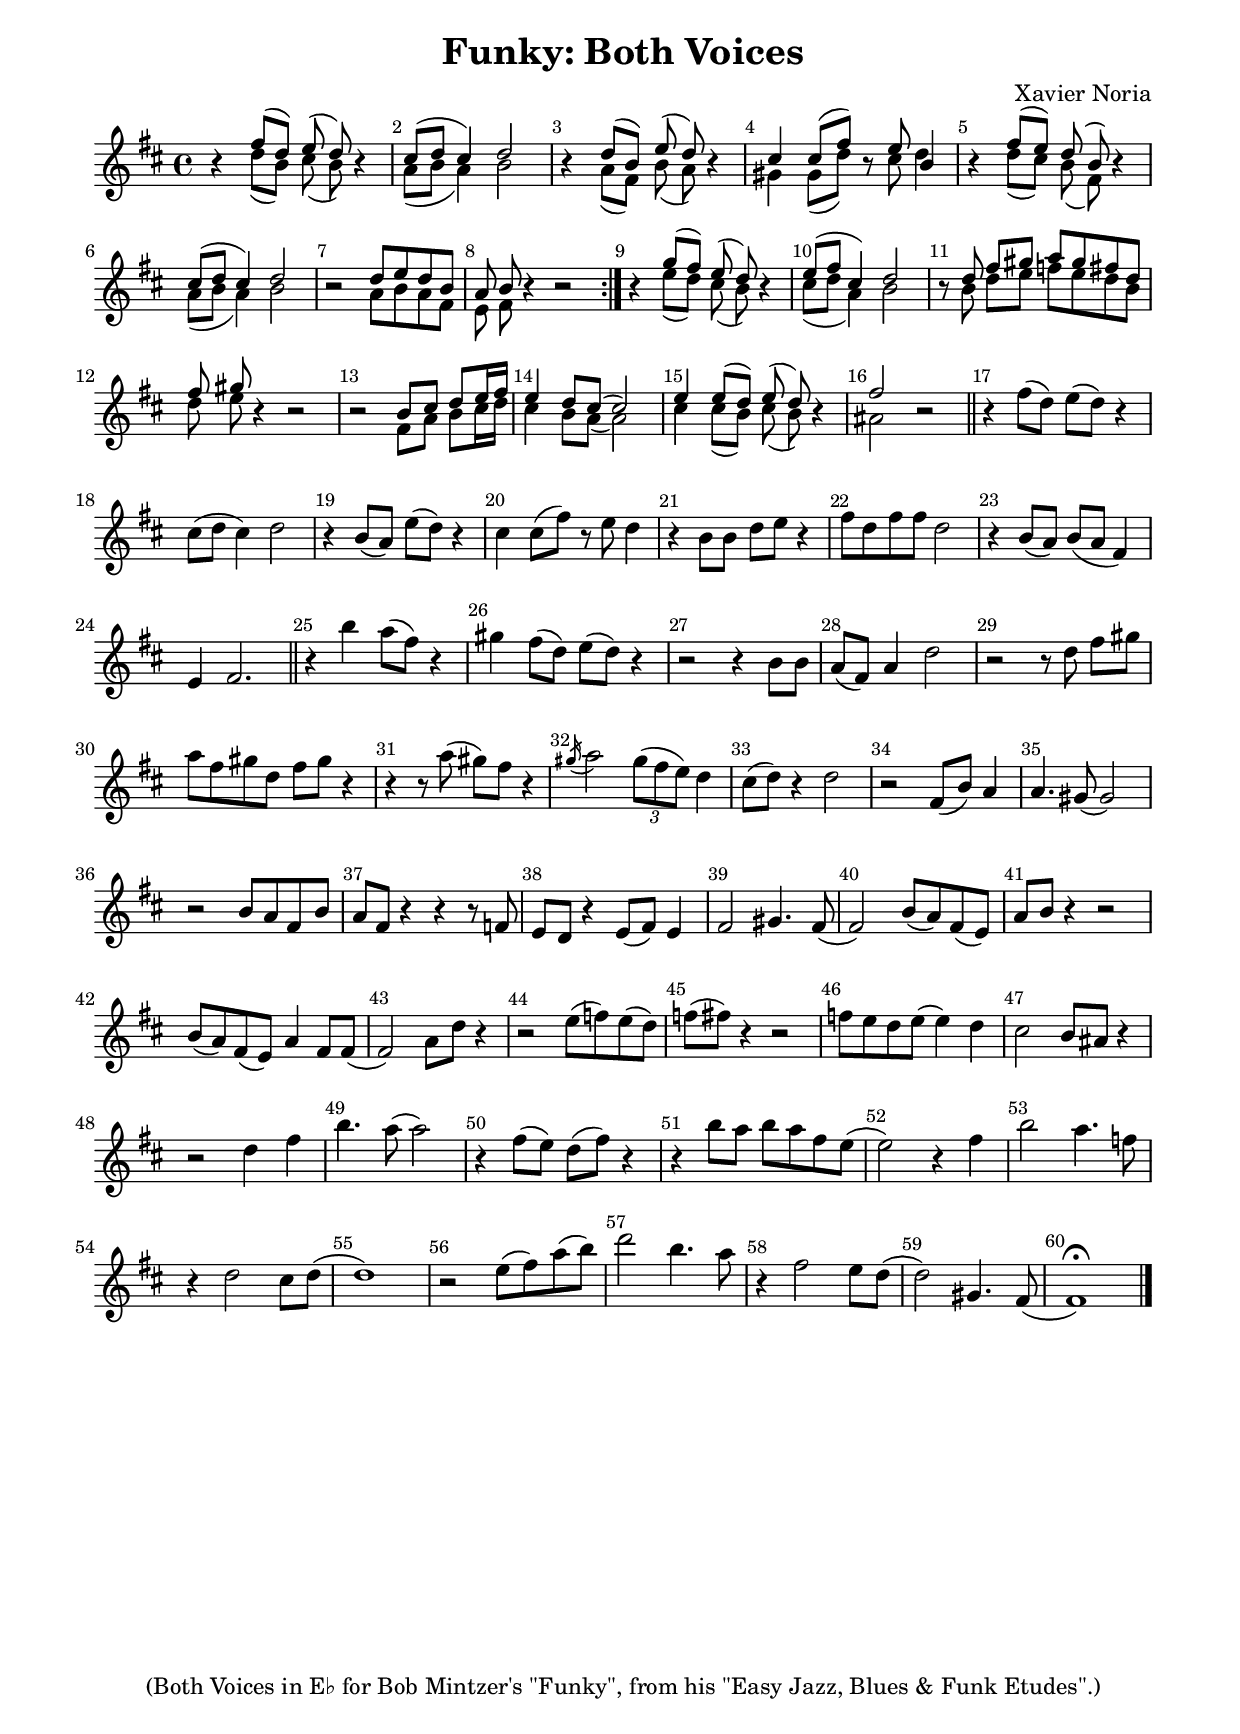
\version "2.16.1"

\include "../shared/common.ly"

\header {
  title    = "Funky: Both Voices"
  composer = "Xavier Noria"
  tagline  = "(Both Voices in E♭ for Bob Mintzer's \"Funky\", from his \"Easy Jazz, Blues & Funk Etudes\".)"
}

melody = \relative c'' {
  \clef treble
  \key d \major
  \time 4/4
  
  \repeat volta 2 {
    % 1
    r4 << fs8( \\ d8( >> << d8) \\ b8) >> << e8( \\ cs8( >> << d8) \\ b8) >> r4 |

    % 2
    << cs8( \\ a8( >> << d8 \\ b >> << cs4) \\ a) >> << d2 \\ b >> |

    % 3
    r4 << d8( \\ a8( >> << b8) \\ fs8) >> << e'8( \\ b8( >> << d8) \\ a) >> r4 |

    % 4
    << cs4 \\ gs4 >> << cs8( \\ gs8( >> << fs'8) \\ d8) >> r8 << e8 \\ cs8 >> << b4 \\ d4>> |

    % 5
    r4 << fs8( \\ d8( >> << e8) \\ cs8) >> << d8( \\ b8( >> << b8) \\ fs8) >> r4 |

    % 6
    << cs'8( \\ a8( >> << d8 \\ b8 >> << cs4) \\ a4) >> << d2 \\ b2 >> |

    % 7
    r2 << d8 \\ a8 >> << e'8 \\ b8 >> << d8 \\ a8 >> << b8 \\ fs8 >> |

    % 8
    << a8 \\ e8 >> << b'8 \\ fs8 >> r4 r2 |
  }

  % ---------------------------------------------------------------------------

  % 9
  r4 << g'8( \\ e8( >> << fs8) \\ d8) >> << e8( \\ cs8( >> << d8) \\ b8) >> r4 |

  % 10
  << e8( \\ cs8( >> << fs8 \\ d >> << cs4) \\ a4) >> << d2 \\ b >> |

  % 11
  r8 << d8 \\ b8 >> << fs'8[ \\ d8[ >> << gs8] \\ e8] >> << a8 \\ f8 >> << gs8 \\ e8 >> << fs8 \\ d8 >> << d8 \\ b8 >> |

  % 12
  << fs'8 \\ d8 >>  << gs8 \\ e8 >> r4 r2 |

  % 13
  r2 << b8 \\ fs8 >> << cs'8 \\ a8 >>  << d8 \\ b8 >> << e16 \\ cs16 >> << fs16 \\ d16 >> |

  % 14
  << e4 \\ cs4 >> << d8 \\ b8 >> << cs8( \\ a8( >>  << cs2) \\ a2) >> |

  % 15
  << e'4 \\ cs4 >> << e8( \\ cs8( >> << d8) \\ b8) >> << e8( \\ cs8( >> << d8) \\ b8) >> r4 |

  % 16
  << fs'2 \\ as,2 >> r2 \bar "||"

  % ---------------------------------------------------------------------------

  % 17
  r4 fs'8( d8) e8( d8) r4 |

  % 18
  cs8( d8 cs4) d2 |

  % 19
  r4 b8( a8) e'8( d8) r4 |

  % 20
  cs4 cs8( fs8) r8 e8 d4 |

  % 21
  r4 b8 b8 d8 e8 r4 |

  % 22
  fs8 d8 fs8 fs8 d2 |

  % 23
  r4 b8( a8) b8( a8 fs4) |

  % 24
  e4 fs2. \bar "||"

  % ---------------------------------------------------------------------------

  % 25
  r4 b'4 a8( fs8) r4 |

  % 26
  gs4 fs8( d8) e8( d8) r4 |

  % 27
  r2 r4 b8 b8 |

  % 28
  a8( fs8) a4 d2 |

  % 29
  r2 r8 d8 fs8[ gs8] |

  % 30
  a8 fs8 gs8 d8 fs8 gs8 r4 |

  % 31
  r4 r8 a8( gs8) fs8 r4 |

  % 32
  \acciaccatura gs16 a2 \times 2/3 { gs8( fs8 e8) } d4 |

  % 33
  cs8( d8) r4 d2 |

  % 34
  r2 fs,8( b8) a4

  % 35
  a4. gs8( gs2) |

  % 36
  r2 b8 a8 fs8 b8 |

  % 37
  a8 fs8 r4 r4 r8 f8 |

  % 38
  e8 d8 r4 e8( fs8) e4 |

  % 39
  fs2 gs4. fs8( |

  % 40
  fs2) b8( a8) fs8( e8) |

  % 41
  a8 b8 r4 r2 |

  % 42
  b8( a8) fs8( e8) a4 fs8 fs8( |

  % 43
  fs2) a8 d8 r4 |

  % 44
  r2 e8( f8) e8( d8) |

  % 45
  f8( fs8) r4 r2 |

  % 46
  f8 e8 d8 e8( e4) d4 |

  % 47
  cs2 b8 as8 r4 |

  % 48
  r2 d4 fs4 |

  % 49
  b4. a8( a2) |

  % 50
  r4 fs8( e8) d8( fs8) r4 |

  % 51
  r4 b8 a8 b8 a8 fs8 e8( |

  % 52
  e2) r4 fs4 |

  % 53
  b2 a4. f8 |

  % 54
  r4 d2 cs8 d8( |

  % 55
  d1)

  % 56
  r2 e8( fs8) a8( b8) |

  % 57
  d2 b4. a8 |

  % 58
  r4 fs2 e8 d8(

  % 59
  d2) gs,4. fs8(

  % 60
  fs1)\fermata \bar "|."
}

\score {
  { \melody }
}
